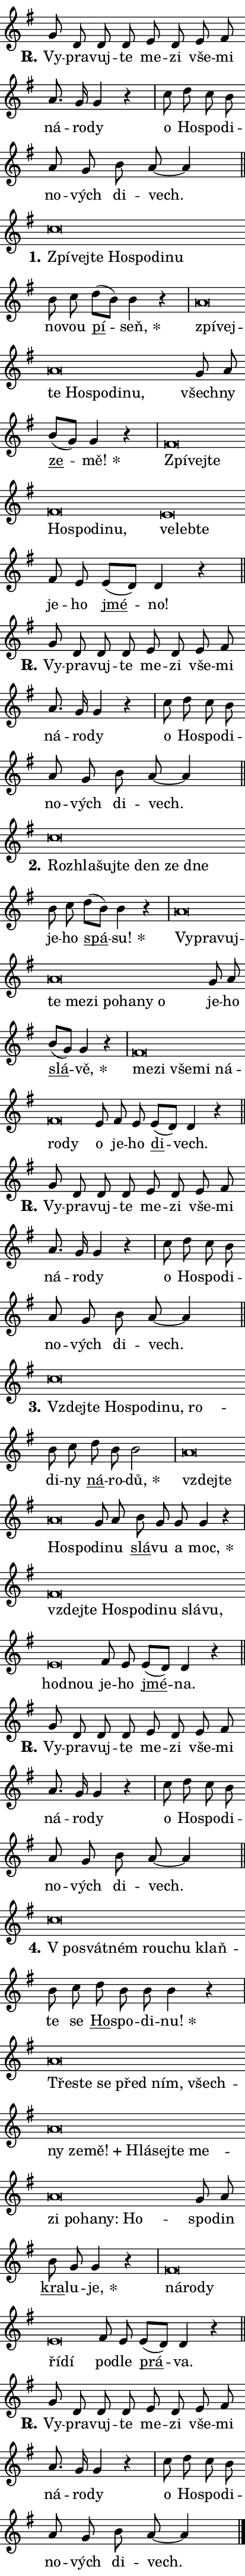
\version "2.22.1"
\header { tagline = "" }
\paper {
  indent = 0\cm
  top-margin = 0\cm
  right-margin = 0\cm
  bottom-margin = 0\cm
  left-margin = 0\cm
  paper-width = 7\cm
  page-breaking = #ly:one-page-breaking
  system-system-spacing.basic-distance = #11
  score-system-spacing.basic-distance = #11
  ragged-last = ##f
}


%% Author: Thomas Morley
%% https://lists.gnu.org/archive/html/lilypond-user/2020-05/msg00002.html
#(define (line-position grob)
"Returns position of @var[grob} in current system:
   @code{'start}, if at first time-step
   @code{'end}, if at last time-step
   @code{'middle} otherwise
"
  (let* ((col (ly:item-get-column grob))
         (ln (ly:grob-object col 'left-neighbor))
         (rn (ly:grob-object col 'right-neighbor))
         (col-to-check-left (if (ly:grob? ln) ln col))
         (col-to-check-right (if (ly:grob? rn) rn col))
         (break-dir-left
           (and
             (ly:grob-property col-to-check-left 'non-musical #f)
             (ly:item-break-dir col-to-check-left)))
         (break-dir-right
           (and
             (ly:grob-property col-to-check-right 'non-musical #f)
             (ly:item-break-dir col-to-check-right))))
        (cond ((eqv? 1 break-dir-left) 'start)
              ((eqv? -1 break-dir-right) 'end)
              (else 'middle))))

#(define (tranparent-at-line-position vctor)
  (lambda (grob)
  "Relying on @code{line-position} select the relevant enry from @var{vctor}.
Used to determine transparency,"
    (case (line-position grob)
      ((end) (not (vector-ref vctor 0)))
      ((middle) (not (vector-ref vctor 1)))
      ((start) (not (vector-ref vctor 2))))))

noteHeadBreakVisibility =
#(define-music-function (break-visibility)(vector?)
"Makes @code{NoteHead}s transparent relying on @var{break-visibility}"
#{
  \override NoteHead.transparent =
    #(tranparent-at-line-position break-visibility)
#})

#(define delete-ledgers-for-transparent-note-heads
  (lambda (grob)
    "Reads whether a @code{NoteHead} is transparent.
If so this @code{NoteHead} is removed from @code{'note-heads} from
@var{grob}, which is supposed to be @code{LedgerLineSpanner}.
As a result ledgers are not printed for this @code{NoteHead}"
    (let* ((nhds-array (ly:grob-object grob 'note-heads))
           (nhds-list
             (if (ly:grob-array? nhds-array)
                 (ly:grob-array->list nhds-array)
                 '()))
           ;; Relies on the transparent-property being done before
           ;; Staff.LedgerLineSpanner.after-line-breaking is executed.
           ;; This is fragile ...
           (to-keep
             (remove
               (lambda (nhd)
                 (ly:grob-property nhd 'transparent #f))
               nhds-list)))
      ;; TODO find a better method to iterate over grob-arrays, similiar
      ;; to filter/remove etc for lists
      ;; For now rebuilt from scratch
      (set! (ly:grob-object grob 'note-heads)  '())
      (for-each
        (lambda (nhd)
          (ly:pointer-group-interface::add-grob grob 'note-heads nhd))
        to-keep))))

hideNotes = {
  \noteHeadBreakVisibility #begin-of-line-visible
}
unHideNotes = {
  \noteHeadBreakVisibility #all-visible
}

% work-around for resetting accidentals
% https://lilypond.org/doc/v2.23/Documentation/notation/displaying-rhythms#unmetered-music
cadenzaMeasure = {
  \cadenzaOff
  \partial 1024 s1024
  \cadenzaOn
}

#(define-markup-command (accent layout props text) (markup?)
  "Underline accented syllable"
  (interpret-markup layout props
    #{\markup \override #'(offset . 4.3) \underline { #text }#}))

responsum = \markup \concat {
  "R" \hspace #-1.05 \path #0.1 #'((moveto 0 0.07) (lineto 0.9 0.8)) \hspace #0.05 "."
}

\layout {
    \context {
        \Staff
        \remove "Time_signature_engraver"
        \override LedgerLineSpanner.after-line-breaking = #delete-ledgers-for-transparent-note-heads
    }
    \context {
        \Voice {
            \override NoteHead.output-attributes = #'((class . "notehead"))
            \override Hairpin.height = #0.55
        }
    }
    \context {
        \Lyrics {
            \override StanzaNumber.output-attributes = #'((class . "stanzanumber"))
            \override LyricSpace.minimum-distance = #0.9
            \override LyricText.font-name = #"TeX Gyre Schola"
            \override LyricText.font-size = 1
            \override StanzaNumber.font-name = #"TeX Gyre Schola Bold"
            \override StanzaNumber.font-size = 1
        }
    }
}

% magnetic-lyrics.ily
%
%   written by
%     Jean Abou Samra <jean@abou-samra.fr>
%     Werner Lemberg <wl@gnu.org>
%
%   adapted by
%     Jiri Hon <jiri.hon@gmail.com>
%
% Version 2022-Apr-15

% https://www.mail-archive.com/lilypond-user@gnu.org/msg149350.html

#(define (Left_hyphen_pointer_engraver context)
   "Collect syllable-hyphen-syllable occurrences in lyrics and store
them in properties.  This engraver only looks to the left.  For
example, if the lyrics input is @code{foo -- bar}, it does the
following.

@itemize @bullet
@item
Set the @code{text} property of the @code{LyricHyphen} grob between
@q{foo} and @q{bar} to @code{foo}.

@item
Set the @code{left-hyphen} property of the @code{LyricText} grob with
text @q{foo} to the @code{LyricHyphen} grob between @q{foo} and
@q{bar}.
@end itemize

Use this auxiliary engraver in combination with the
@code{lyric-@/text::@/apply-@/magnetic-@/offset!} hook."
   (let ((hyphen #f)
         (text #f))
     (make-engraver
      (acknowledgers
       ((lyric-syllable-interface engraver grob source-engraver)
        (set! text grob)))
      (end-acknowledgers
       ((lyric-hyphen-interface engraver grob source-engraver)
        ;(when (not (grob::has-interface grob 'lyric-space-interface))
          (set! hyphen grob)));)
      ((stop-translation-timestep engraver)
       (when (and text hyphen)
         (ly:grob-set-object! text 'left-hyphen hyphen))
       (set! text #f)
       (set! hyphen #f)))))

#(define (lyric-text::apply-magnetic-offset! grob)
   "If the space between two syllables is less than the value in
property @code{LyricText@/.details@/.squash-threshold}, move the right
syllable to the left so that it gets concatenated with the left
syllable.

Use this function as a hook for
@code{LyricText@/.after-@/line-@/breaking} if the
@code{Left_@/hyphen_@/pointer_@/engraver} is active."
   (let ((hyphen (ly:grob-object grob 'left-hyphen #f)))
     (when hyphen
       (let ((left-text (ly:spanner-bound hyphen LEFT)))
         (when (grob::has-interface left-text 'lyric-syllable-interface)
           (let* ((common (ly:grob-common-refpoint grob left-text X))
                  (this-x-ext (ly:grob-extent grob common X))
                  (left-x-ext
                   (begin
                     ;; Trigger magnetism for left-text.
                     (ly:grob-property left-text 'after-line-breaking)
                     (ly:grob-extent left-text common X)))
                  ;; `delta` is the gap width between two syllables.
                  (delta (- (interval-start this-x-ext)
                            (interval-end left-x-ext)))
                  (details (ly:grob-property grob 'details))
                  (threshold (assoc-get 'squash-threshold details 0.2)))
             (when (< delta threshold)
               (let* (;; We have to manipulate the input text so that
                      ;; ligatures crossing syllable boundaries are not
                      ;; disabled.  For languages based on the Latin
                      ;; script this is essentially a beautification.
                      ;; However, for non-Western scripts it can be a
                      ;; necessity.
                      (lt (ly:grob-property left-text 'text))
                      (rt (ly:grob-property grob 'text))
                      (is-space (grob::has-interface hyphen 'lyric-space-interface))
                      (space (if is-space " " ""))
                      (space-markup (grob-interpret-markup grob " "))
                      (space-size (interval-length (ly:stencil-extent space-markup X)))
                      (extra-delta (if is-space space-size 0))
                      ;; Append new syllable.
                      (ltrt-space (if (and (string? lt) (string? rt))
                                (string-append lt space rt)
                                (make-concat-markup (list lt space rt))))
                      ;; Right-align `ltrt` to the right side.
                      (ltrt-space-markup (grob-interpret-markup
                               grob
                               (make-translate-markup
                                (cons (interval-length this-x-ext) 0)
                                (make-right-align-markup ltrt-space)))))
                 (begin
                   ;; Don't print `left-text`.
                   (ly:grob-set-property! left-text 'stencil #f)
                   ;; Set text and stencil (which holds all collected
                   ;; syllables so far) and shift it to the left.
                   (ly:grob-set-property! grob 'text ltrt-space)
                   (ly:grob-set-property! grob 'stencil ltrt-space-markup)
                   (ly:grob-translate-axis! grob (- (- delta extra-delta)) X))))))))))


#(define (lyric-hyphen::displace-bounds-first grob)
   ;; Make very sure this callback isn't triggered too early.
   (let ((left (ly:spanner-bound grob LEFT))
         (right (ly:spanner-bound grob RIGHT)))
     (ly:grob-property left 'after-line-breaking)
     (ly:grob-property right 'after-line-breaking)
     (ly:lyric-hyphen::print grob)))

squashThreshold = #0.4

\layout {
  \context {
    \Lyrics
    \consists #Left_hyphen_pointer_engraver
    \override LyricText.after-line-breaking =
      #lyric-text::apply-magnetic-offset!
    \override LyricHyphen.stencil = #lyric-hyphen::displace-bounds-first
    \override LyricText.details.squash-threshold = \squashThreshold
    \override LyricHyphen.minimum-distance = 0
    \override LyricHyphen.minimum-length = \squashThreshold
  }
}

squash = \override LyricText.details.squash-threshold = 9999
unSquash = \override LyricText.details.squash-threshold = \squashThreshold

left = \override LyricText.self-alignment-X = #LEFT
unLeft = \revert LyricText.self-alignment-X

starOffset = #(lambda (grob) 
                (let ((x_offset (ly:self-alignment-interface::aligned-on-x-parent grob)))
                  (if (= x_offset 0) 0 (+ x_offset 1.2))))

star = #(define-music-function (syllable)(string?)
"Append star separator at the end of a syllable"
#{
  \once \override LyricText.X-offset = #starOffset
  \lyricmode { \markup {
    #syllable
    \override #'((font-name . "TeX Gyre Schola Bold")) \hspace #0.2 \lower #0.65 \larger "*"
  } }
#})

starAccent = #(define-music-function (syllable)(string?)
"Append star separator at the end of a syllable and make accent"
#{
  \once \override LyricText.X-offset = #starOffset
  \lyricmode { \markup {
    \accent #syllable
    \override #'((font-name . "TeX Gyre Schola Bold")) \hspace #0.2 \lower #0.65 \larger "*"
  } }
#})

breath = #(define-music-function (syllable)(string?)
"Append breathing indicator at the end of a syllable"
#{
  \lyricmode { \markup { #syllable "+" } }
#})

optionalBreath = #(define-music-function (syllable)(string?)
"Append optional breathing indicator at the end of a syllable"
#{
  \lyricmode { \markup { #syllable "(+)" } }
#})


\score {
    <<
        \new Voice = "melody" { \cadenzaOn \key g \major \relative { g'8 d d d e d e fis \bar "" a8. g16 g4 r \cadenzaMeasure \bar "|" c8 d c b \bar "" a g b a~ a4 \cadenzaMeasure \bar "||" \break }
\relative { c''\breve*1/16 \hideNotes \breve*1/16 \bar "" \breve*1/16 \bar "" \breve*1/16 \bar "" \breve*1/16 \bar "" \breve*1/16 \breve*1/16 \bar "" \unHideNotes b8 c \bar "" d[( b)] b4 r \cadenzaMeasure \bar "|" a\breve*1/16 \hideNotes \breve*1/16 \bar "" \breve*1/16 \bar "" \breve*1/16 \bar "" \breve*1/16 \bar "" \breve*1/16 \breve*1/16 \bar "" \unHideNotes g8 a \bar "" b[( g)] g4 r \cadenzaMeasure \bar "|" fis\breve*1/16 \hideNotes \breve*1/16 \bar "" \breve*1/16 \bar "" \breve*1/16 \bar "" \breve*1/16 \bar "" \breve*1/16 \breve*1/16 \bar "" \unHideNotes e\breve*1/16 \hideNotes \breve*1/16 \breve*1/16 \bar "" \unHideNotes fis8 e \bar "" e[( d)] d4 r \cadenzaMeasure \bar "||" \break }
\relative { g'8 d d d e d e fis \bar "" a8. g16 g4 r \cadenzaMeasure \bar "|" c8 d c b \bar "" a g b a~ a4 \cadenzaMeasure \bar "||" \break }
\relative { c''\breve*1/16 \hideNotes \breve*1/16 \bar "" \breve*1/16 \bar "" \breve*1/16 \bar "" \breve*1/16 \bar "" \breve*1/16 \breve*1/16 \bar "" \unHideNotes b8 c \bar "" d[( b)] b4 r \cadenzaMeasure \bar "|" a\breve*1/16 \hideNotes \breve*1/16 \bar "" \breve*1/16 \bar "" \breve*1/16 \bar "" \breve*1/16 \bar "" \breve*1/16 \bar "" \breve*1/16 \bar "" \breve*1/16 \bar "" \breve*1/16 \breve*1/16 \bar "" \unHideNotes g8 a \bar "" b[( g)] g4 r \cadenzaMeasure \bar "|" fis\breve*1/16 \hideNotes \breve*1/16 \bar "" \breve*1/16 \bar "" \breve*1/16 \bar "" \breve*1/16 \bar "" \breve*1/16 \breve*1/16 \bar "" \unHideNotes e8 fis8 e \bar "" e[( d)] d4 r \cadenzaMeasure \bar "||" \break }
\relative { g'8 d d d e d e fis \bar "" a8. g16 g4 r \cadenzaMeasure \bar "|" c8 d c b \bar "" a g b a~ a4 \cadenzaMeasure \bar "||" \break }
\relative { c''\breve*1/16 \hideNotes \breve*1/16 \bar "" \breve*1/16 \bar "" \breve*1/16 \bar "" \breve*1/16 \bar "" \breve*1/16 \breve*1/16 \bar "" \unHideNotes b8 c \bar "" d b b2 \cadenzaMeasure \bar "|" a\breve*1/16 \hideNotes \breve*1/16 \bar "" \breve*1/16 \breve*1/16 \bar "" \unHideNotes g8 a \bar "" b g g g4 r \cadenzaMeasure \bar "|" fis\breve*1/16 \hideNotes \breve*1/16 \bar "" \breve*1/16 \bar "" \breve*1/16 \bar "" \breve*1/16 \bar "" \breve*1/16 \bar "" \breve*1/16 \breve*1/16 \bar "" \unHideNotes e\breve*1/16 \hideNotes \breve*1/16 \bar "" \unHideNotes fis8 e \bar "" e[( d)] d4 r \cadenzaMeasure \bar "||" \break }
\relative { g'8 d d d e d e fis \bar "" a8. g16 g4 r \cadenzaMeasure \bar "|" c8 d c b \bar "" a g b a~ a4 \cadenzaMeasure \bar "||" \break }
\relative { c''\breve*1/16 \hideNotes \breve*1/16 \bar "" \breve*1/16 \bar "" \breve*1/16 \bar "" \breve*1/16 \breve*1/16 \bar "" \unHideNotes b8 c \bar "" d b b b4 r \cadenzaMeasure \bar "|" a\breve*1/16 \hideNotes \breve*1/16 \bar "" \breve*1/16 \bar "" \breve*1/16 \bar "" \breve*1/16 \bar "" \breve*1/16 \bar "" \breve*1/16 \bar "" \breve*1/16 \bar "" \breve*1/16 \bar "" \breve*1/16 \bar "" \breve*1/16 \bar "" \breve*1/16 \bar "" \breve*1/16 \bar "" \breve*1/16 \bar "" \breve*1/16 \bar "" \breve*1/16 \bar "" \breve*1/16 \breve*1/16 \bar "" \unHideNotes g8 a \bar "" b g g4 r \cadenzaMeasure \bar "|" fis\breve*1/16 \hideNotes \breve*1/16 \breve*1/16 \bar "" \unHideNotes e\breve*1/16 \hideNotes \breve*1/16 \bar "" \unHideNotes fis8 e \bar "" e[( d)] d4 r \cadenzaMeasure \bar "||" \break }
\relative { g'8 d d d e d e fis \bar "" a8. g16 g4 r \cadenzaMeasure \bar "|" c8 d c b \bar "" a g b a~ a4 \cadenzaMeasure \bar "||" \break } \bar "|." }
        \new Lyrics \lyricsto "melody" { \lyricmode { \set stanza = \responsum
Vy -- pra -- vuj -- te me -- zi vše -- mi ná -- ro -- dy o Ho -- spo -- di -- no -- vých di -- vech.
\set stanza = "1."
\left Zpí -- \squash vej -- te Ho -- spo -- di -- nu \unLeft \unSquash no -- vou \markup \accent pí -- \star seň, \left zpí -- \squash vej -- te Ho -- spo -- di -- nu, \unLeft \unSquash všech -- ny \markup \accent ze -- \star mě! \left Zpí -- \squash vej -- te Ho -- spo -- di -- nu, \left \unLeft \unSquash ve -- \squash leb -- te \unLeft \unSquash je -- ho \markup \accent jmé -- no!
\set stanza = \responsum
Vy -- pra -- vuj -- te me -- zi vše -- mi ná -- ro -- dy o Ho -- spo -- di -- no -- vých di -- vech.
\set stanza = "2."
\left Roz -- \squash hla -- šuj -- te den ze dne \unLeft \unSquash je -- ho \markup \accent spá -- \star su! \left Vy -- \squash pra -- vuj -- te me -- zi po -- ha -- ny o \unLeft \unSquash je -- ho \markup \accent slá -- \star vě, \left me -- \squash zi vše -- mi ná -- ro -- dy \unLeft \unSquash o je -- ho \markup \accent di -- vech.
\set stanza = \responsum
Vy -- pra -- vuj -- te me -- zi vše -- mi ná -- ro -- dy o Ho -- spo -- di -- no -- vých di -- vech.
\set stanza = "3."
\left Vzdej -- \squash te Ho -- spo -- di -- nu, ro -- \unLeft \unSquash di -- ny \markup \accent ná -- ro -- \star dů, \left vzdej -- \squash te Ho -- spo -- \unLeft \unSquash di -- nu \markup \accent slá -- vu a \star moc, \left vzdej -- \squash te Ho -- spo -- di -- nu slá -- vu, \left \unLeft \unSquash hod -- \squash nou \unLeft \unSquash je -- ho \markup \accent jmé -- na.
\set stanza = \responsum
Vy -- pra -- vuj -- te me -- zi vše -- mi ná -- ro -- dy o Ho -- spo -- di -- no -- vých di -- vech.
\set stanza = "4."
\left "V po" -- \squash svát -- ném rou -- chu klaň -- \unLeft \unSquash te se \markup \accent Ho -- spo -- di -- \star nu! \left Tře -- \squash ste se před ním, všech -- ny ze -- \breath "mě!" Hlá -- sej -- te me -- zi po -- ha -- ny: Ho -- \unLeft \unSquash spo -- din \markup \accent kra -- lu -- \star je, \left ná -- \squash ro -- dy \left \unLeft \unSquash ří -- \squash dí \unLeft \unSquash po -- dle \markup \accent prá -- va.
\set stanza = \responsum
Vy -- pra -- vuj -- te me -- zi vše -- mi ná -- ro -- dy o Ho -- spo -- di -- no -- vých di -- vech. } }
    >>
    \layout {}
}
